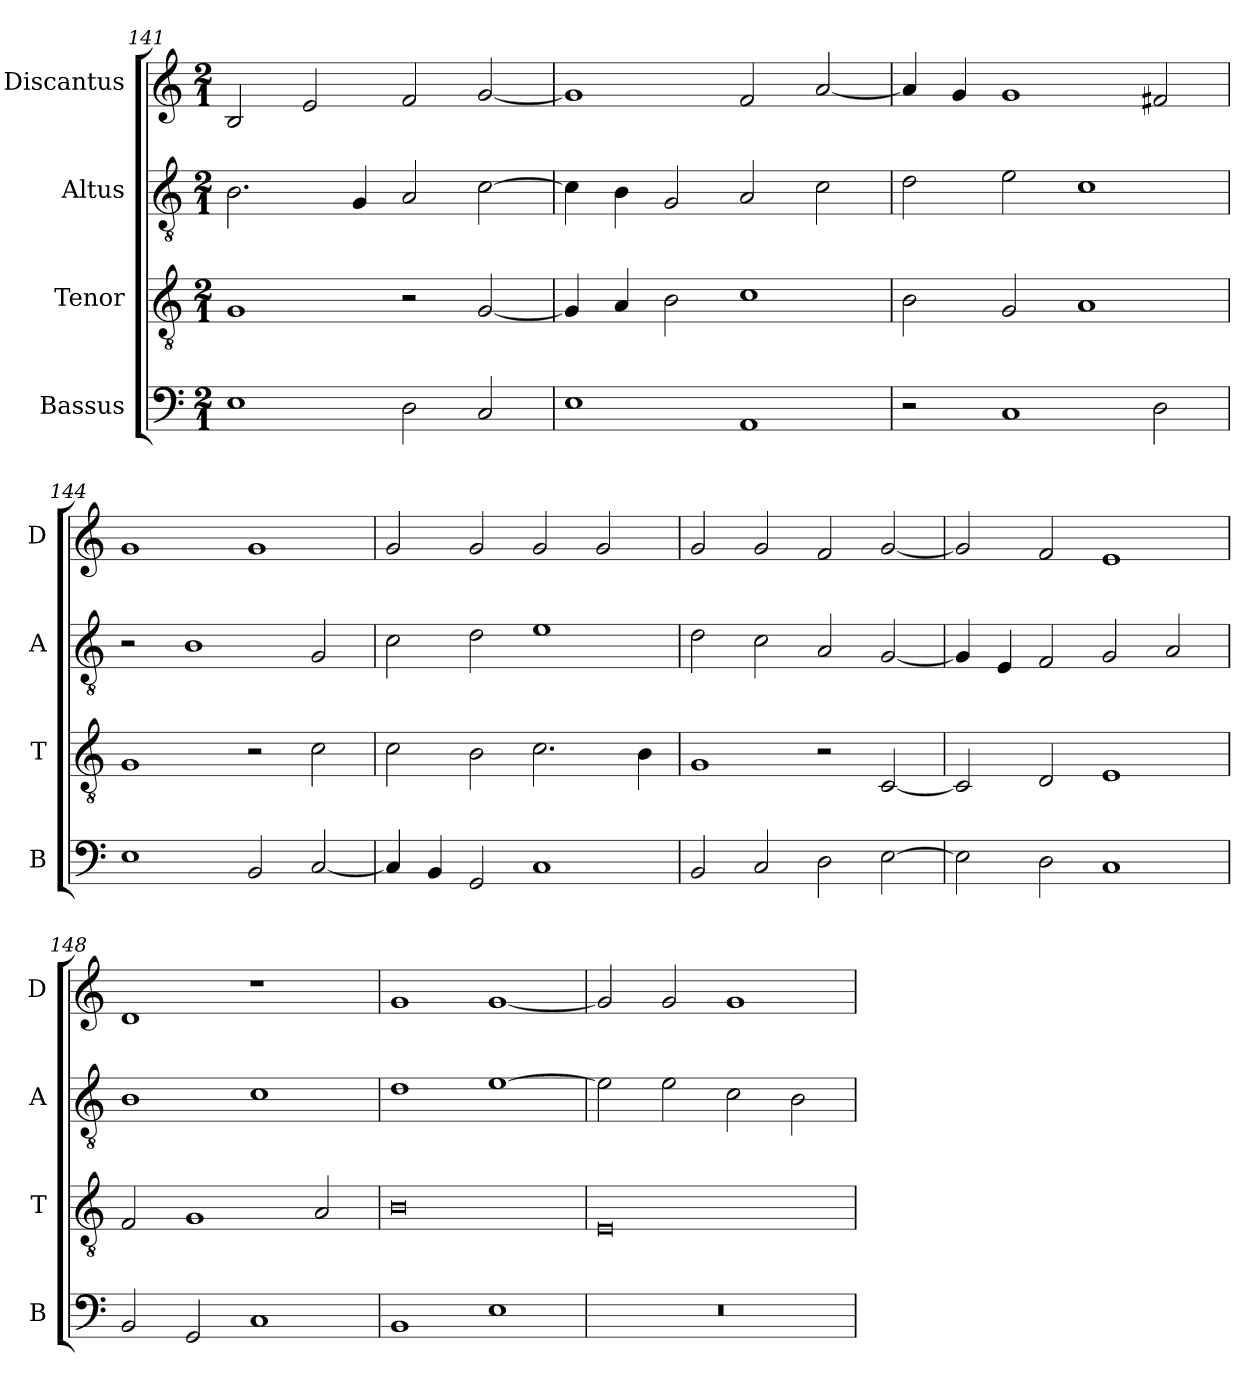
**kern	**kern	**kern	**kern
*part4	*part3	*part2	*part1
*staff4	*staff3	*staff2	*staff1
*I"Bassus	*I"Tenor	*I"Altus	*I"Discantus
*I'B	*I'T	*I'A	*I'D
*clefF4	*clefGv2	*clefGv2	*clefG2
*k[]	*k[]	*k[]	*k[]
*M2/1	*M2/1	*M2/1	*M2/1
=141	=141	=141	=141
1E	1G	2.B\	2B/
.	.	.	2e/
.	.	4G/	.
2D\	2r	2A/	2f/
2C/	[2G/	[2c\	[2g/
=142	=142	=142	=142
1E	4G/]	4c\]	1g]
.	4A/	4B\	.
.	2B\	2G/	.
1AA	1c	2A/	2f/
.	.	2c\	[2a/
=143	=143	=143	=143
2r	2B\	2d\	4a/]
.	.	.	4g/
1C	2G/	2e\	1g
.	1A	1c	.
2D\	.	.	2f#X/
=144	=144	=144	=144
1E	1G	2r	1g
.	.	1B	.
2BB/	2r	.	1g
[2C/	2c\	2G/	.
=145	=145	=145	=145
4C/]	2c\	2c\	2g/
4BB/	.	.	.
2GG/	2B\	2d\	2g/
1C	2.c\	1e	2g/
.	.	.	2g/
.	4B\	.	.
=146	=146	=146	=146
2BB/	1G	2d\	2g/
2C/	.	2c\	2g/
2D\	2r	2A/	2f/
[2E\	[2C/	[2G/	[2g/
=147	=147	=147	=147
2E\]	2C/]	4G/]	2g/]
.	.	4E/	.
2D\	2D/	2F/	2f/
1C	1E	2G/	1e
.	.	2A/	.
=148	=148	=148	=148
2BB/	2F/	1B	1d
2GG/	1G	.	.
1C	.	1c	1r
.	2A/	.	.
=149	=149	=149	=149
1BB	0B	1d	1g
1E	.	[1e	[1g
=150	=150	=150	=150
0r	0E	2e\]	2g/]
.	.	2e\	2g/
.	.	2c\	1g
.	.	2B\	.
=	=	=	=
*-	*-	*-	*-
